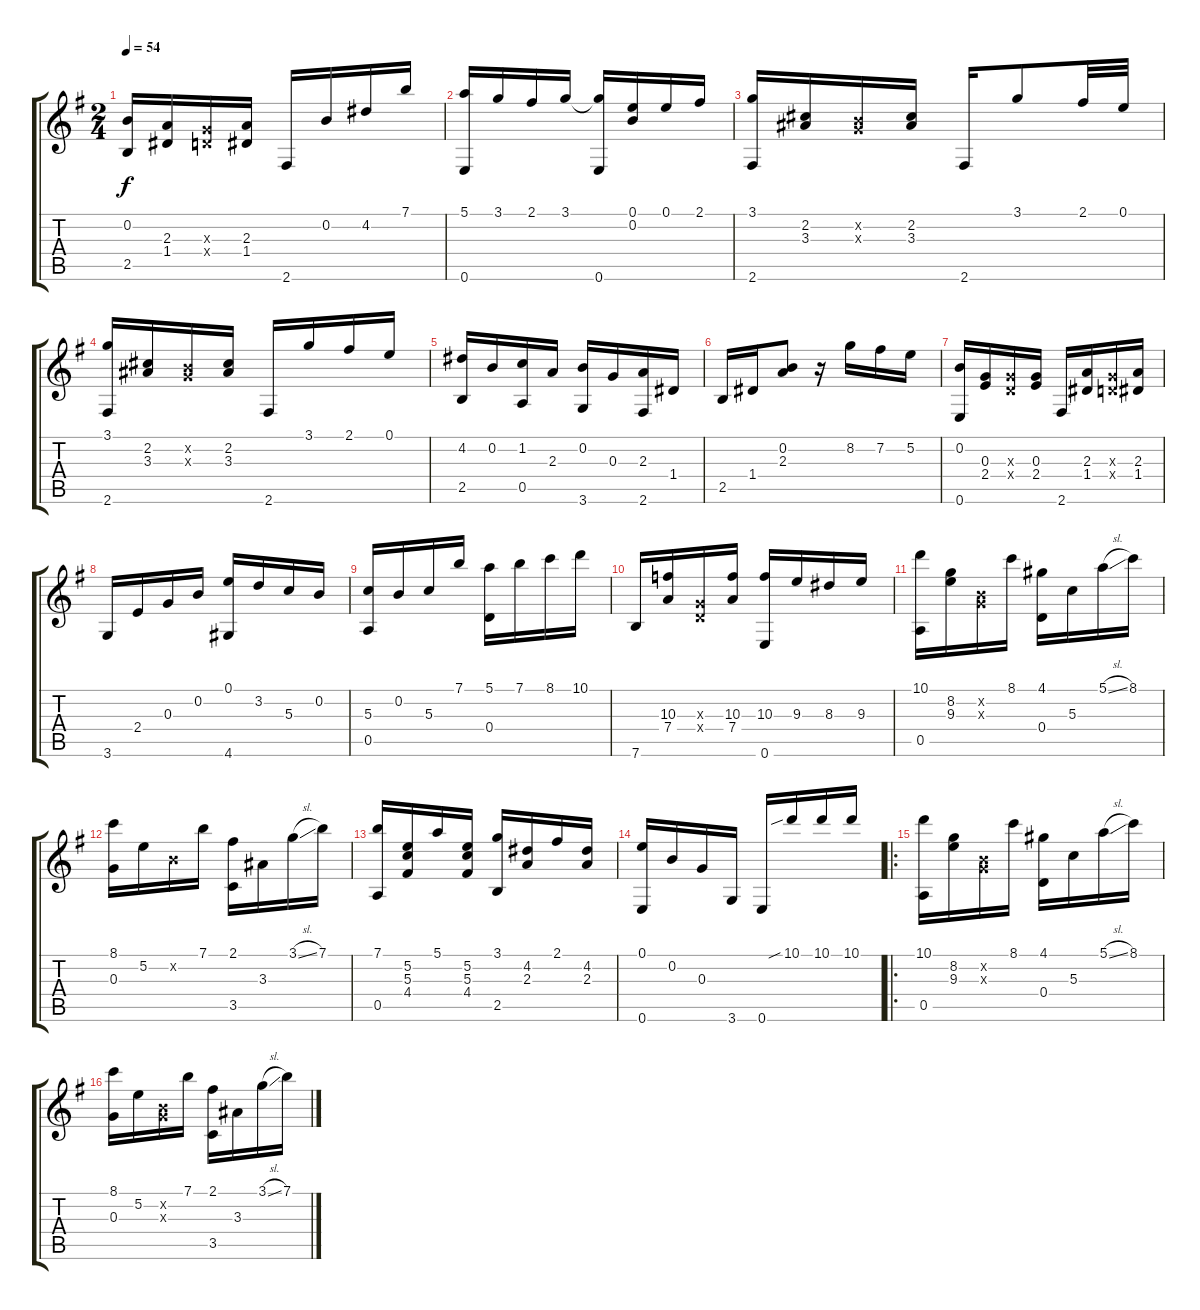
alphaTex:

\track "" {instrument acousticguitarnylon}
\staff {score tabs}
\tuning (E4 B3 G3 D3 A2 E2) {hide}
\ts (2 4)
\tempo 54
\clef g2
\ks g
(0.2 2.5).16{dy f} (2.3 1.4).16 (0.3{x} 0.4{x}).16 (2.3 1.4).16 2.6.16 0.2.16 4.2.16 7.1.16 |
(5.1 0.6).16 3.1.16 2.1.16 3.1.16 (3.1{t} 0.6).16 (0.1 0.2).16 0.1.16 2.1.16 |
(3.1 2.6).16 (2.2 3.3).16 (0.2{x} 0.3{x}).16 (2.2 3.3).16 2.6.16 3.1.8 2.1.32 0.1.32 |
(3.1 2.6).16 (2.2 3.3).16 (0.2{x} 0.3{x}).16 (2.2 3.3).16 2.6.16 3.1.16 2.1.16 0.1.16 |
(4.2 2.5).16 0.2.16 (1.2 0.5).16 2.3.16 (0.2 3.6).16 0.3.16 (2.3 2.6).16 1.4.16 |
2.5.16 1.4.16 (0.2 2.3).8 r.16 8.2.16 7.2.16 5.2.16 |
(0.2 0.6).16 (0.3 2.4).16 (0.3{x} 0.4{x}).16 (0.3 2.4).16 2.6.16 (2.3 1.4).16 (0.3{x} 0.4{x}).16 (2.3 1.4).16 |
3.6.16 2.4.16 0.3.16 0.2.16 (0.1 4.6).16 3.2.16 5.3.16 0.2.16 |
(5.3 0.5).16 0.2.16 5.3.16 7.1.16 (5.1 0.4).16 7.1.16 8.1.16 10.1.16 |
7.6.16 (10.3 7.4).16 (0.3{x} 0.4{x}).16 (10.3 7.4).16 (10.3 0.6).16 9.3.16 8.3.16 9.3.16 |
(10.1 0.5).16 (8.2 9.3).16 (0.2{x} 0.3{x}).16 8.1.16 (4.1 0.4).16 5.3.16 5.1{sl}.16 8.1.16 |
(8.1 0.3).16 5.2.16 0.2{x}.16 7.1.16 (2.1 3.5).16 3.3.16 3.1{sl}.16 7.1.16 |
(7.1 0.5).16 (5.2 5.3 4.4).16 5.1.16 (5.2 5.3 4.4).16 (3.1 2.5).16 (4.2 2.3).16 2.1.16 (4.2 2.3).16 |
(0.1 0.6).16 0.2.16 0.3.16 3.6.16 0.6.16 10.1{sib}.16 10.1.16 10.1.16 |
\ro
(10.1 0.5).16 (8.2 9.3).16 (0.2{x} 0.3{x}).16 8.1.16 (4.1 0.4).16 5.3.16 5.1{sl}.16 8.1.16 |
(8.1 0.3).16 5.2.16 (0.2{x} 0.3{x}).16 7.1.16 (2.1 3.5).16 3.3.16 3.1{sl}.16 7.1.16
